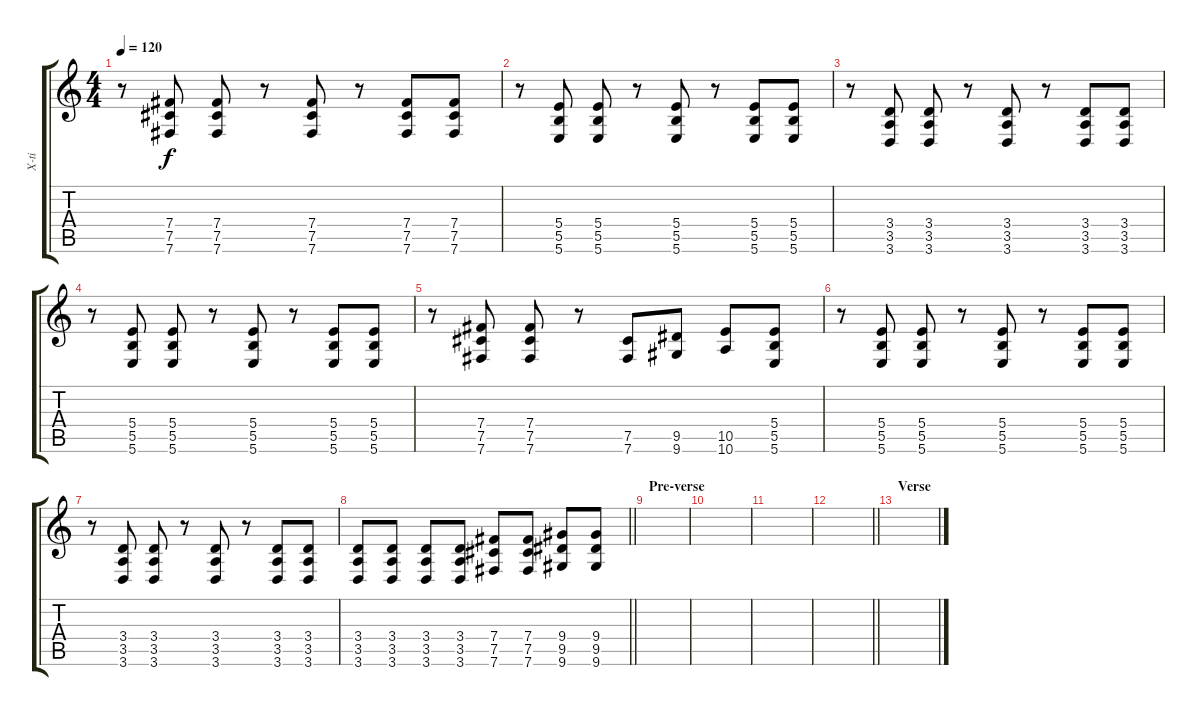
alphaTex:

\track ("X-ti" "X-ti") {instrument distortionguitar}
\staff {score tabs}
\tuning (Db4 Ab3 E3 B2 Gb2 B1) {hide}
\ts (4 4)
\tempo 120
\clef g2
\ks c
r.8{dy f} (7.4 7.5 7.6).8 (7.4 7.5 7.6).8 r.8 (7.4 7.5 7.6).8 r.8 (7.4 7.5 7.6).8 (7.4 7.5 7.6).8 |
r.8 (5.4 5.5 5.6).8 (5.4 5.5 5.6).8 r.8 (5.4 5.5 5.6).8 r.8 (5.4 5.5 5.6).8 (5.4 5.5 5.6).8 |
r.8 (3.4 3.5 3.6).8 (3.4 3.5 3.6).8 r.8 (3.4 3.5 3.6).8 r.8 (3.4 3.5 3.6).8 (3.4 3.5 3.6).8 |
r.8 (5.4 5.5 5.6).8 (5.4 5.5 5.6).8 r.8 (5.4 5.5 5.6).8 r.8 (5.4 5.5 5.6).8 (5.4 5.5 5.6).8 |
r.8 (7.4 7.5 7.6).8 (7.4 7.5 7.6).8 r.8 (7.5 7.6).8 (9.5 9.6).8 (10.5 10.6).8 (5.4 5.5 5.6).8 |
r.8 (5.4 5.5 5.6).8 (5.4 5.5 5.6).8 r.8 (5.4 5.5 5.6).8 r.8 (5.4 5.5 5.6).8 (5.4 5.5 5.6).8 |
r.8 (3.4 3.5 3.6).8 (3.4 3.5 3.6).8 r.8 (3.4 3.5 3.6).8 r.8 (3.4 3.5 3.6).8 (3.4 3.5 3.6).8 |
\barLineRight lightlight
(3.4 3.5 3.6).8 (3.4 3.5 3.6).8 (3.4 3.5 3.6).8 (3.4 3.5 3.6).8 (7.4 7.5 7.6).8 (7.4 7.5 7.6).8 (9.4 9.5 9.6).8 (9.4 9.5 9.6).8 |
\section ("" "Pre-verse")
|
|
|
\barLineRight lightlight
|
\section ("" "Verse")
